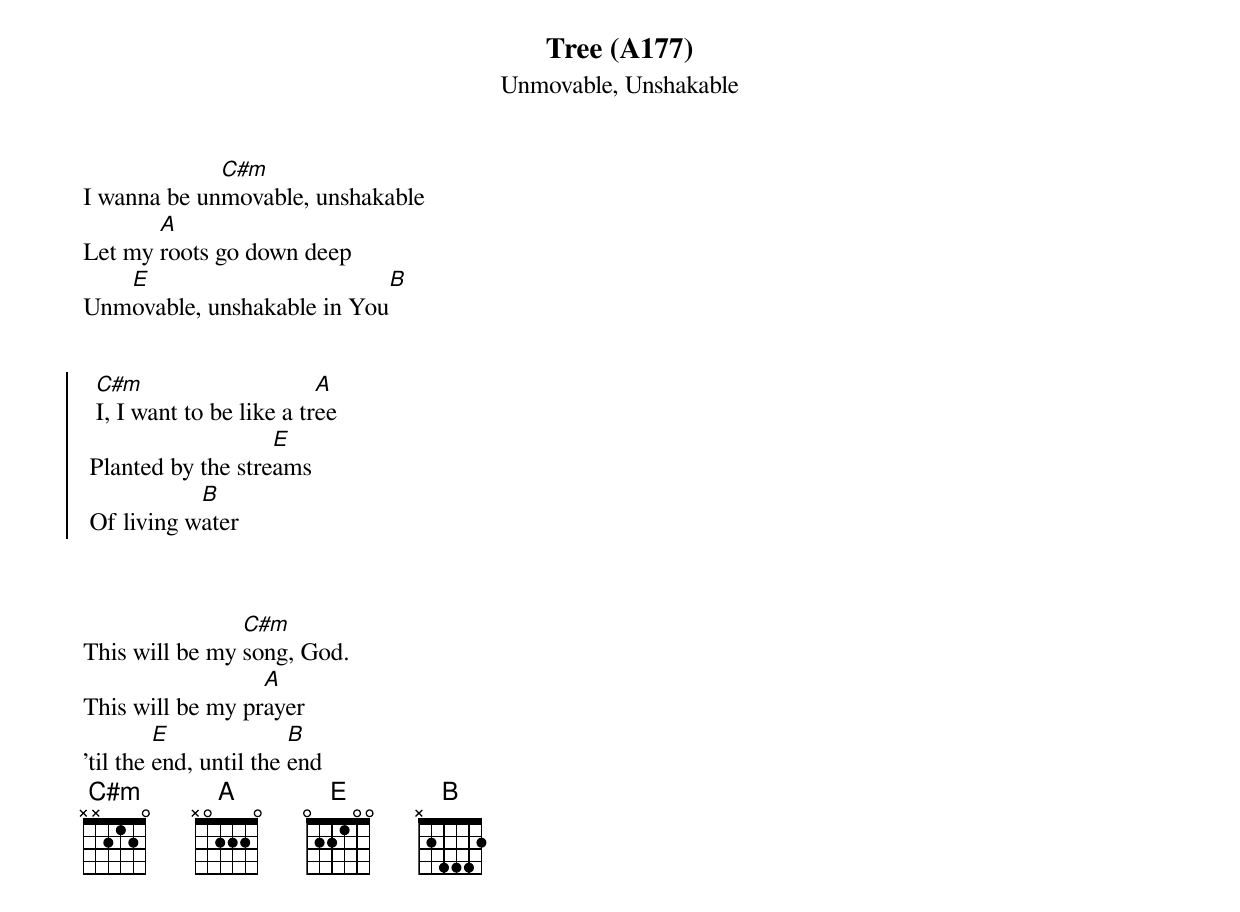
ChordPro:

{title: Tree (A177)}
{subtitle: Unmovable, Unshakable}
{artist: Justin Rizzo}

I wanna be un[C#m]movable, unshakable
Let my [A]roots go down deep
Unm[E]ovable, unshakable in You[B]


{soc}
  [C#m]I, I want to be like a tr[A]ee
 Planted by the stre[E]ams
 Of living w[B]ater
 {eoc}



This will be my [C#m]song, God.
This will be my pr[A]ayer
'til the [E]end, until the [B]end
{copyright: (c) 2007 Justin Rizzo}
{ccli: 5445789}
